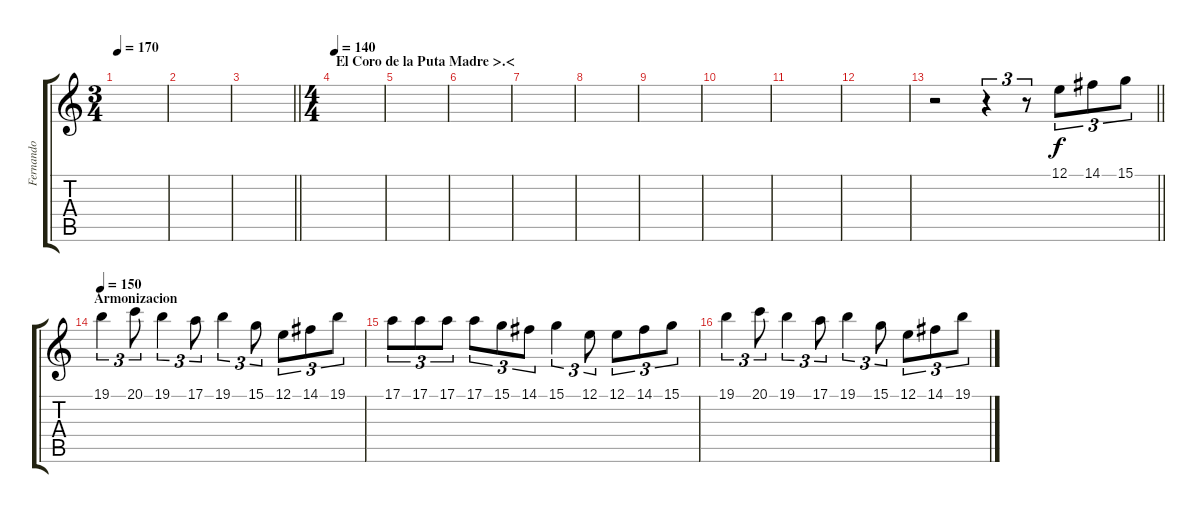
\track ("Fernando" "Fernando") {instrument flute}
\staff {score tabs}
\tuning (E4 B3 G3 D3 A2 E2) {hide}
\ts (3 4)
\tempo 170
\clef g2
\ks c
|
|
\barLineRight lightlight
|
\ts (4 4)
\section ("" "El Coro de la Puta Madre >.<")
\tempo 140
|
|
|
|
|
|
|
|
|
\barLineRight lightlight
r.2 r.4{tu (3 2)} r.8{tu (3 2)} 12.1.8{tu (3 2)} 14.1.8{tu (3 2)} 15.1.8{tu (3 2)} |
\section ("" "Armonizacion")
\tempo 150
19.1.4{tu (3 2)} 20.1.8{tu (3 2)} 19.1.4{tu (3 2)} 17.1.8{tu (3 2)} 19.1.4{tu (3 2)} 15.1.8{tu (3 2)} 12.1.8{tu (3 2)} 14.1.8{tu (3 2)} 19.1.8{tu (3 2)} |
17.1.8{tu (3 2)} 17.1.8{tu (3 2)} 17.1.8{tu (3 2)} 17.1.8{tu (3 2)} 15.1.8{tu (3 2)} 14.1.8{tu (3 2)} 15.1.4{tu (3 2)} 12.1.8{tu (3 2)} 12.1.8{tu (3 2)} 14.1.8{tu (3 2)} 15.1.8{tu (3 2)} |
19.1.4{tu (3 2)} 20.1.8{tu (3 2)} 19.1.4{tu (3 2)} 17.1.8{tu (3 2)} 19.1.4{tu (3 2)} 15.1.8{tu (3 2)} 12.1.8{tu (3 2)} 14.1.8{tu (3 2)} 19.1.8{tu (3 2)}
